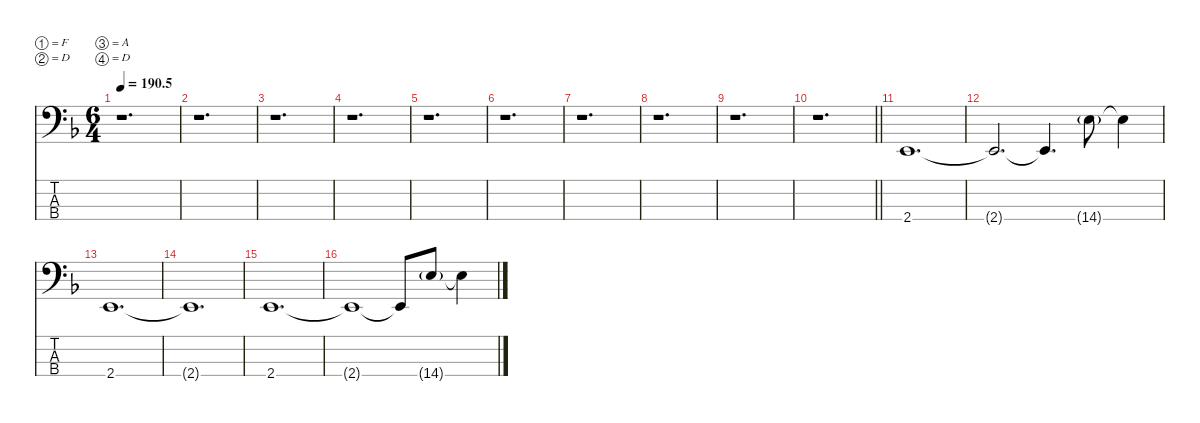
\defaultSystemsLayout 4
\hideDynamics
\bracketExtendMode nobrackets
\singleTrackTrackNamePolicy hidden
\multiTrackTrackNamePolicy hidden
\firstSystemTrackNameMode fullname
\firstSystemTrackNameOrientation horizontal
\otherSystemsTrackNameOrientation horizontal
\track ("Bass" "el.bs.") {defaultSystemsLayout 4 instrument electricbassfinger}
\staff {score tabs}
\tuning (F2 D2 A1 D1)
\ts (6 4)
\tempo
190.5
\accidentals auto
\clef f4
\ottava regular
\simile none
\ks dminor
r.1{d dy f beam Down} |
r.1{d beam Down} |
r.1{d beam Down} |
r.1{d beam Down} |
r.1{d beam Down} |
r.1{d beam Down} |
r.1{d beam Down} |
r.1{d beam Down} |
r.1{d beam Down} |
\barLineRight lightlight
r.1{d beam Down} |
2.4{acc forcenatural}.1{d beam Up} |
2.4{t acc forcenatural}.2{d beam Up} 2.4{t acc forcenatural}.4{d beam Up} 14.4{g acc forcenatural}.8{dy mf beam Down} 14.4{t acc forcenatural}.4{dy f beam Down} |
2.4{acc forcenatural}.1{d beam Up} |
2.4{t acc forcenatural}.1{d beam Up} |
2.4{acc forcenatural}.1{d beam Up} |
2.4{t acc forcenatural}.1{beam Up} 2.4{t acc forcenatural}.8{beam Up} 14.4{g acc forcenatural}.8{dy mf beam Down} 14.4{t acc forcenatural}.4{dy f beam Down}
